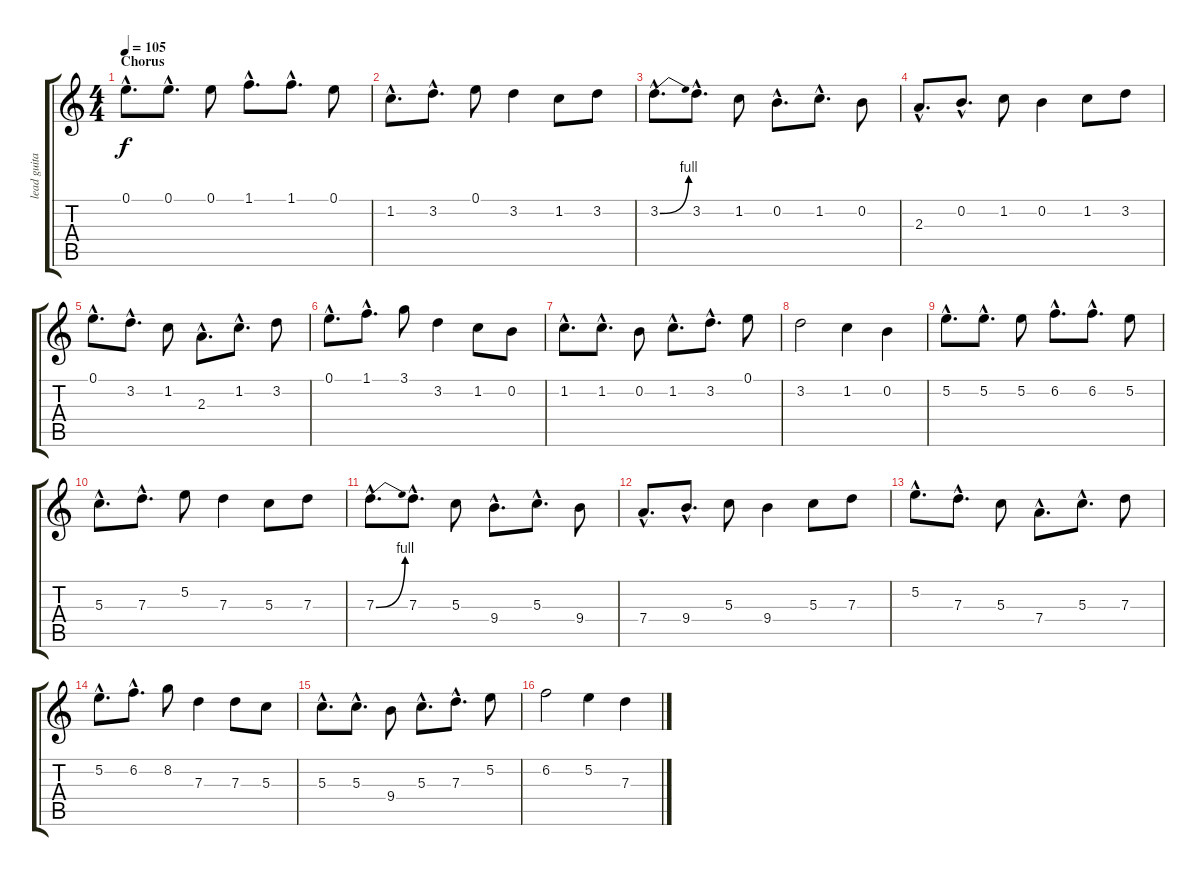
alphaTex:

\track ("lead guitar 2" "lead guita") {instrument distortionguitar}
\staff {score tabs}
\tuning (E4 B3 G3 D3 A2 E2) {hide}
\ts (4 4)
\section ("" "Chorus")
\tempo 105
\clef g2
\ks c
0.1{hac}.8{d dy f instrument distortionguitar} 0.1{hac}.8{d} 0.1.8 1.1{hac}.8{d} 1.1{hac}.8{d} 0.1.8 |
1.2{hac}.8{d} 3.2{hac}.8{d} 0.1.8 3.2.4 1.2.8 3.2.8 |
3.2{be (bend 0 0 60 4) hac}.8{d} 3.2{hac}.8{d} 1.2.8 0.2{hac}.8{d} 1.2{hac}.8{d} 0.2.8 |
2.3{hac}.8{d} 0.2{hac}.8{d} 1.2.8 0.2.4 1.2.8 3.2.8 |
0.1{hac}.8{d} 3.2{hac}.8{d} 1.2.8 2.3{hac}.8{d} 1.2{hac}.8{d} 3.2.8 |
0.1{hac}.8{d} 1.1{hac}.8{d} 3.1.8 3.2.4 1.2.8 0.2.8 |
1.2{hac}.8{d} 1.2{hac}.8{d} 0.2.8 1.2{hac}.8{d} 3.2{hac}.8{d} 0.1.8 |
3.2.2 1.2.4 0.2.4 |
\section ("" "")
5.2{hac}.8{d} 5.2{hac}.8{d} 5.2.8 6.2{hac}.8{d} 6.2{hac}.8{d} 5.2.8 |
5.3{hac}.8{d} 7.3{hac}.8{d} 5.2.8 7.3.4 5.3.8 7.3.8 |
7.3{be (bend 0 0 60 4) hac}.8{d} 7.3{hac}.8{d} 5.3.8 9.4{hac}.8{d} 5.3{hac}.8{d} 9.4.8 |
7.4{hac}.8{d} 9.4{hac}.8{d} 5.3.8 9.4.4 5.3.8 7.3.8 |
5.2{hac}.8{d} 7.3{hac}.8{d} 5.3.8 7.4{hac}.8{d} 5.3{hac}.8{d} 7.3.8 |
5.2{hac}.8{d} 6.2{hac}.8{d} 8.2.8 7.3.4 7.3.8 5.3.8 |
5.3{hac}.8{d} 5.3{hac}.8{d} 9.4.8 5.3{hac}.8{d} 7.3{hac}.8{d} 5.2.8 |
6.2.2 5.2.4 7.3.4
